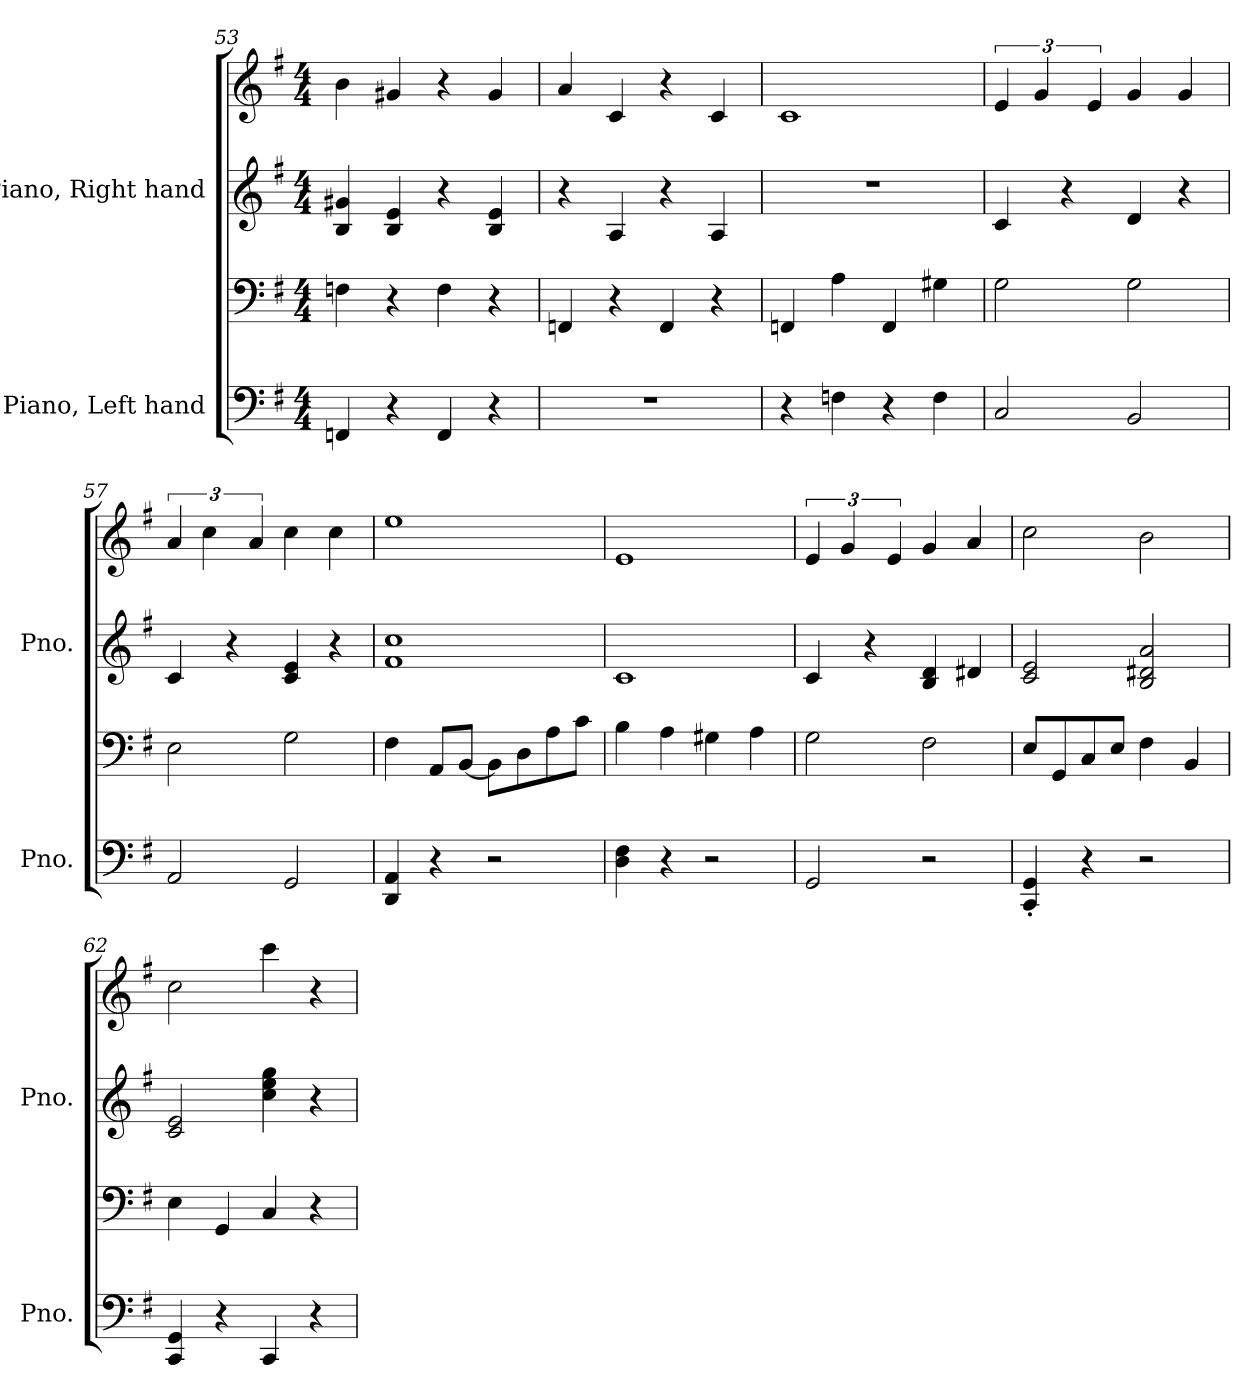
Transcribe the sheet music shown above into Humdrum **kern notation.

**kern	**kern	**kern	**kern
*part2	*part2	*part1	*part1
*staff4	*staff3	*staff2	*staff1
*I"Piano, Left hand	*	*I"Piano, Right hand	*
*I'Pno.	*	*I'Pno.	*
*clefF4	*clefF4	*clefG2	*clefG2
*k[f#]	*k[f#]	*k[f#]	*k[f#]
*M4/4	*M4/4	*M4/4	*M4/4
=53	=53	=53	=53
4FFn/	4Fn\	4B/ 4g#X/	4b\
4r	4r	4B/ 4e/	4g#X/
4FF/	4F\	4r	4r
4r	4r	4B/ 4e/	4g#/
=54	=54	=54	=54
1r	4FFn/	4r	4a/
.	4r	4A/	4c/
.	4FF/	4r	4r
.	4r	4A/	4c/
=55	=55	=55	=55
4r	4FFn/	1r	1c
4Fn\	4A\	.	.
4r	4FF/	.	.
4F\	4G#X\	.	.
=56	=56	=56	=56
2C/	2G\	4c/	6e/
.	.	.	6g/
.	.	4r	.
.	.	.	6e/
2BB/	2G\	4d/	4g/
.	.	4r	4g/
!!LO:PB:g=z
=57	=57	=57	=57
2AA/	2E\	4c/	6a/
.	.	.	6cc\
.	.	4r	.
.	.	.	6a/
2GG/	2G\	4c/ 4e/	4cc\
.	.	4r	4cc\
=58	=58	=58	=58
4DD/ 4AA/	4F#\	1f# 1cc	1ee
4r	8AA/L	.	.
.	[8BB/J	.	.
2r	8BB\L]	.	.
.	8D\	.	.
.	8A\	.	.
.	8c\J	.	.
=59	=59	=59	=59
4D\ 4F#\	4B\	1c	1e
4r	4A\	.	.
2r	4G#X\	.	.
.	4A\	.	.
=60	=60	=60	=60
2GG/	2G\	4c/	6e/
.	.	.	6g/
.	.	4r	.
.	.	.	6e/
2r	2F#\	4B/ 4d/	4g/
.	.	4d#X/	4a/
=61	=61	=61	=61
4CC/' 4GG/'	8E/L	2c/ 2e/	2cc\
.	8GG/	.	.
4r	8C/	.	.
.	8E/J	.	.
2r	4F#\	2B/ 2d#X/ 2a/	2b\
.	4BB/	.	.
=62	=62	=62	=62
4CC/ 4GG/	4E\	2c/ 2e/	2cc\
4r	4GG/	.	.
4CC/	4C/	4cc\ 4ee\ 4gg\	4ccc\
4r	4r	4r	4r
=	=	=	=
*-	*-	*-	*-
